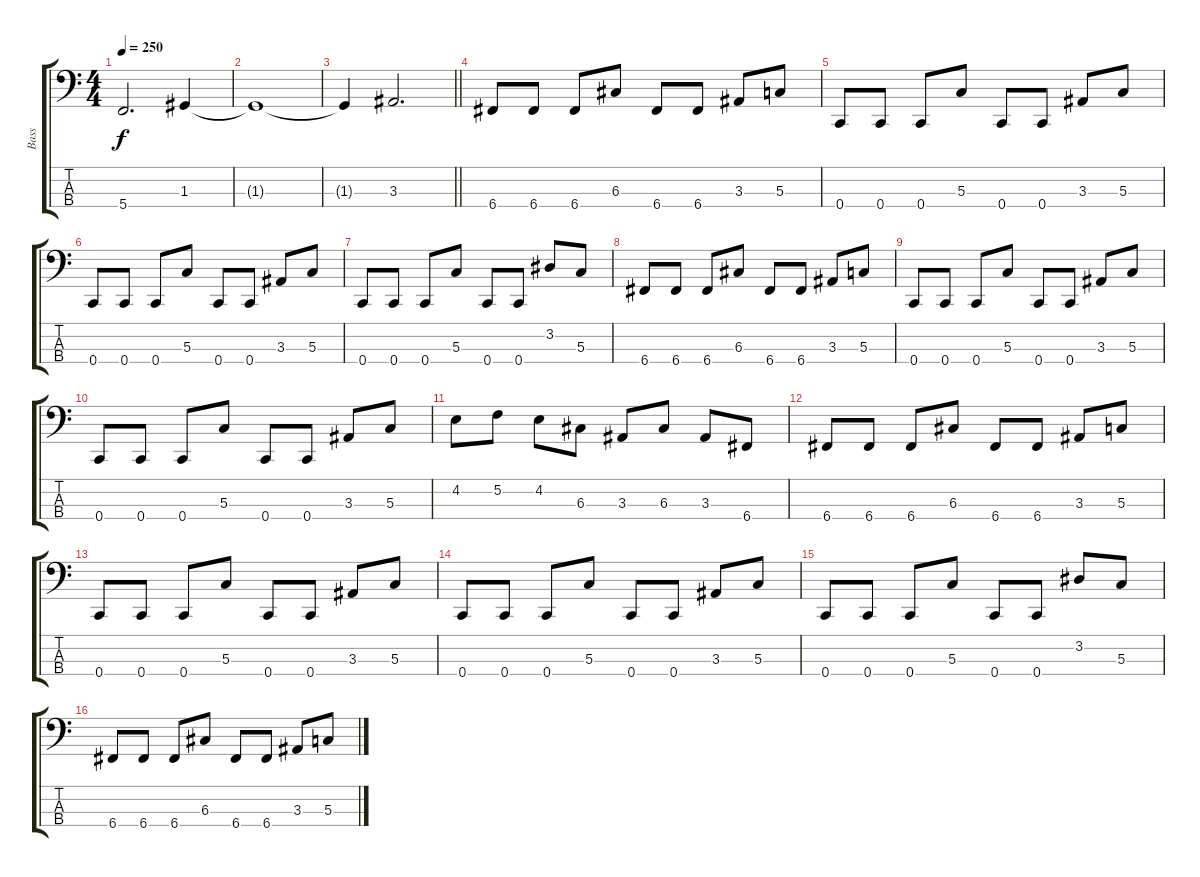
\track ("Bass" "Bass") {instrument electricbassfinger}
\staff {score tabs}
\tuning (F2 C2 G1 C1) {hide}
\ts (4 4)
\tempo 250
\clef f4
\ks c
5.4{t}.2{d dy f} 1.3.4 |
1.3{t}.1 |
\barLineRight lightlight
1.3{t}.4 3.3.2{d} |
6.4.8 6.4.8 6.4.8 6.3.8 6.4.8 6.4.8 3.3.8 5.3.8 |
0.4.8 0.4.8 0.4.8 5.3.8 0.4.8 0.4.8 3.3.8 5.3.8 |
0.4.8 0.4.8 0.4.8 5.3.8 0.4.8 0.4.8 3.3.8 5.3.8 |
0.4.8 0.4.8 0.4.8 5.3.8 0.4.8 0.4.8 3.2.8 5.3.8 |
6.4.8 6.4.8 6.4.8 6.3.8 6.4.8 6.4.8 3.3.8 5.3.8 |
0.4.8 0.4.8 0.4.8 5.3.8 0.4.8 0.4.8 3.3.8 5.3.8 |
0.4.8 0.4.8 0.4.8 5.3.8 0.4.8 0.4.8 3.3.8 5.3.8 |
4.2.8 5.2.8 4.2.8 6.3.8 3.3.8 6.3.8 3.3.8 6.4.8 |
6.4.8 6.4.8 6.4.8 6.3.8 6.4.8 6.4.8 3.3.8 5.3.8 |
0.4.8 0.4.8 0.4.8 5.3.8 0.4.8 0.4.8 3.3.8 5.3.8 |
0.4.8 0.4.8 0.4.8 5.3.8 0.4.8 0.4.8 3.3.8 5.3.8 |
0.4.8 0.4.8 0.4.8 5.3.8 0.4.8 0.4.8 3.2.8 5.3.8 |
6.4.8 6.4.8 6.4.8 6.3.8 6.4.8 6.4.8 3.3.8 5.3.8
